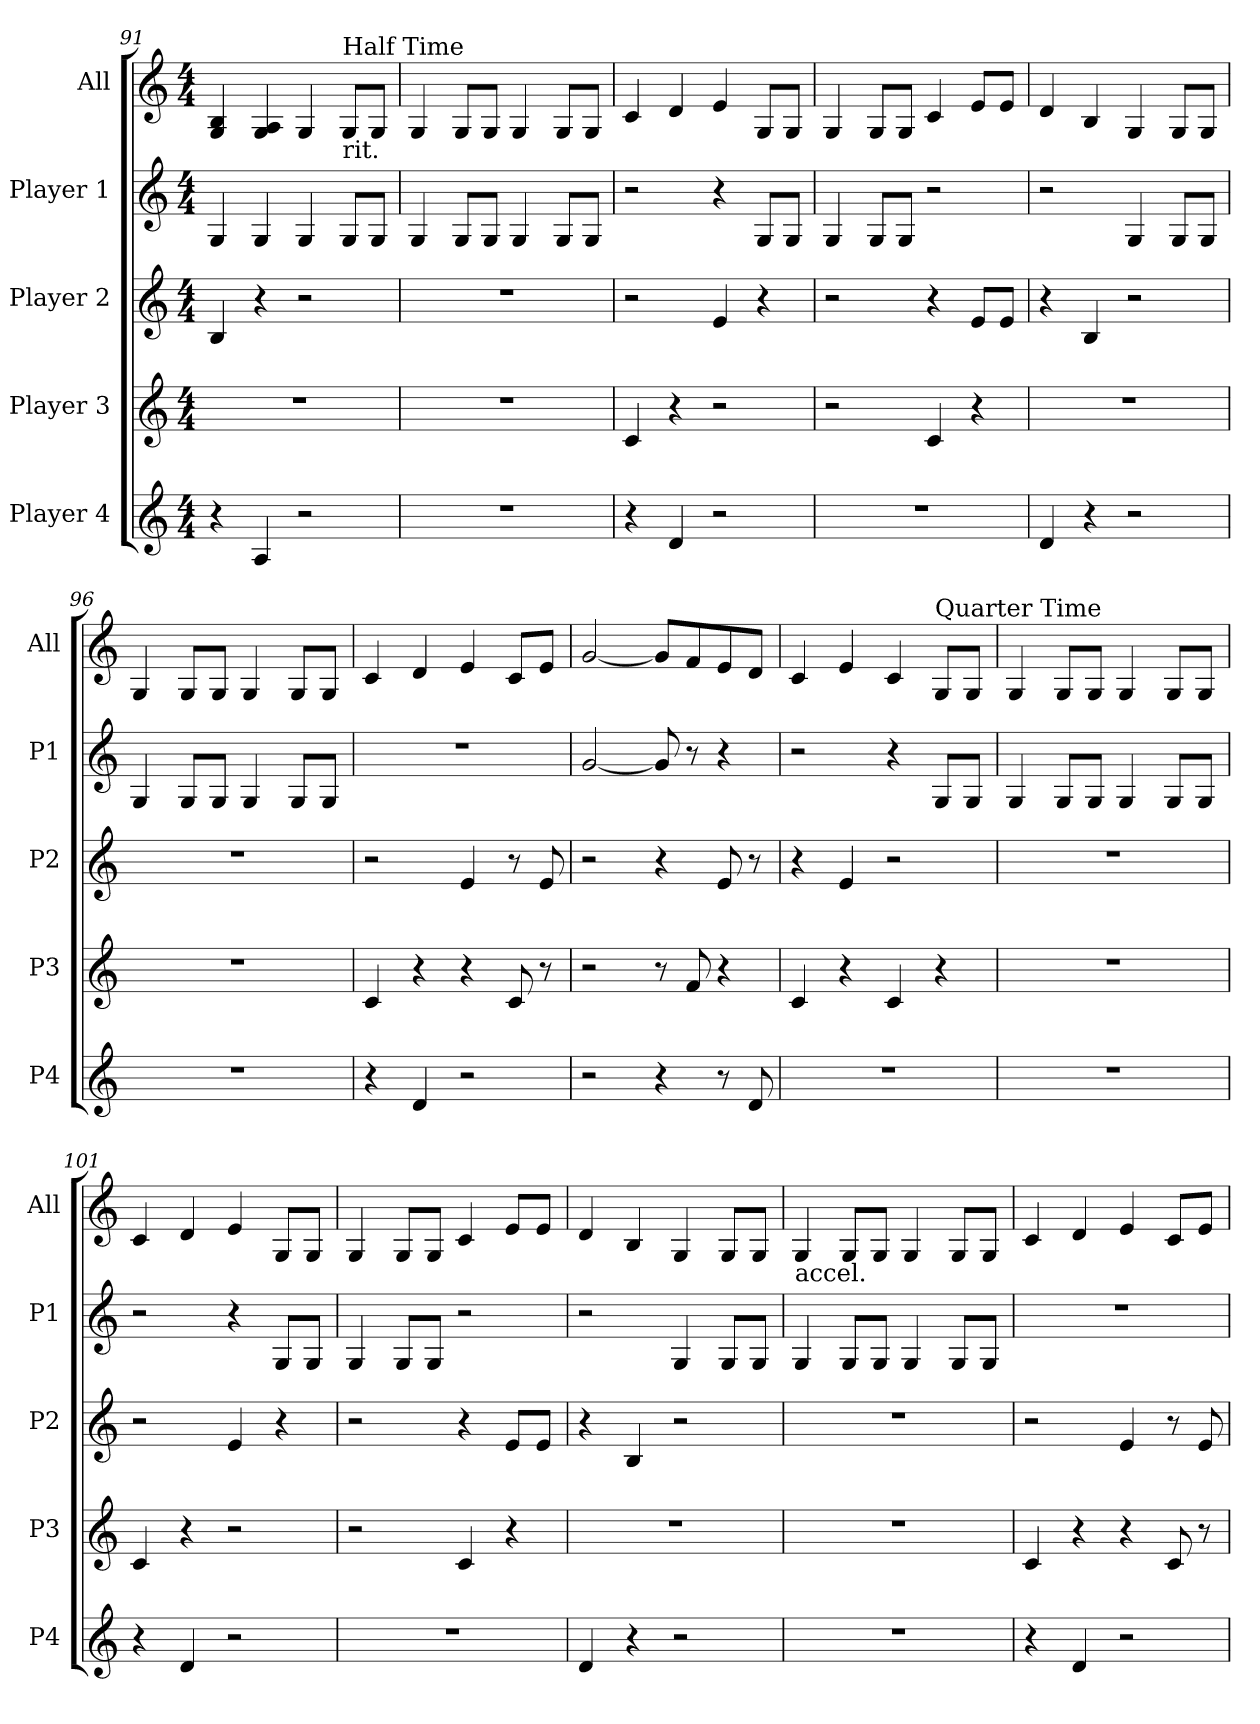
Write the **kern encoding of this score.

**kern	**kern	**kern	**kern	**kern
*part5	*part4	*part3	*part2	*part1
*staff5	*staff4	*staff3	*staff2	*staff1
*I"Player 4	*I"Player 3	*I"Player 2	*I"Player 1	*I"All
*I'P4	*I'P3	*I'P2	*I'P1	*I'All
*clefG2	*clefG2	*clefG2	*clefG2	*clefG2
*k[]	*k[]	*k[]	*k[]	*k[]
*M4/4	*M4/4	*M4/4	*M4/4	*M4/4
=91	=91	=91	=91	=91
4r	1r	4B/	4G/	4G/ 4B/
4A/	.	4r	4G/	4G/ 4A/
2r	.	2r	4G/	4GZ/
*	*	*	*	*MM120
!	!	!	!	!LO:TX:t=Half Time
!	!	!	!	!LO:TX:b:t=rit.
.	.	.	8G/L	8G/L
.	.	.	8G/J	8G/J
=92	=92	=92	=92	=92
*	*	*	*	*MM115
1r	1r	1r	4G/	4G/
.	.	.	8G/L	8G/L
.	.	.	8G/J	8G/J
*	*	*	*	*MM110
.	.	.	4G/	4G/
.	.	.	8G/L	8G/L
.	.	.	8G/J	8G/J
=93	=93	=93	=93	=93
*	*	*	*	*MM105
4r	4c/	2r	2r	4c/
4d/	4r	.	.	4d/
*	*	*	*	*MM100
2r	2r	4e/	4r	4e/
.	.	4r	8G/L	8G/L
.	.	.	8G/J	8G/J
=94	=94	=94	=94	=94
*	*	*	*	*MM95
1r	2r	2r	4G/	4G/
.	.	.	8G/L	8G/L
.	.	.	8G/J	8G/J
*	*	*	*	*MM90
.	4c/	4r	2r	4c/
.	4r	8e/L	.	8e/L
.	.	8e/J	.	8e/J
=95	=95	=95	=95	=95
*	*	*	*	*MM85
4d/	1r	4r	2r	4d/
4r	.	4B/	.	4B/
*	*	*	*	*MM80
2r	.	2r	4G/	4G/
.	.	.	8G/L	8G/L
.	.	.	8G/J	8G/J
!!LO:PB:g=z
=96	=96	=96	=96	=96
*	*	*	*	*MM75
1r	1r	1r	4G/	4G/
.	.	.	8G/L	8G/L
.	.	.	8G/J	8G/J
*	*	*	*	*MM70
.	.	.	4G/	4G/
.	.	.	8G/L	8G/L
.	.	.	8G/J	8G/J
=97	=97	=97	=97	=97
*	*	*	*	*MM65
4r	4c/	2r	1r	4c/
4d/	4r	.	.	4d/
2r	4r	4e/	.	4e/
.	8c/	8r	.	8c/L
.	8r	8e/	.	8e/J
=98	=98	=98	=98	=98
*	*	*	*	*MM60
2r	2r	2r	[2g/	[2g/
4r	8r	4r	8g/]	8g/L]
.	8f/	.	8r	8f/
8r	4r	8e/	4r	8e/
8d/	.	8r	.	8d/J
=99	=99	=99	=99	=99
1r	4c/	4r	2r	4c/
.	4r	4e/	.	4e/
.	4c/	2r	4r	4c/
*	*	*	*	*MM60
!	!	!	!	!LO:TX:a:t=Quarter Time
.	4r	.	8G/L	8G/L
.	.	.	8G/J	8G/J
=100	=100	=100	=100	=100
1r	1r	1r	4G/	4G/
.	.	.	8G/L	8G/L
.	.	.	8G/J	8G/J
.	.	.	4G/	4G/
.	.	.	8G/L	8G/L
.	.	.	8G/J	8G/J
=101	=101	=101	=101	=101
4r	4c/	2r	2r	4c/
4d/	4r	.	.	4d/
2r	2r	4e/	4r	4e/
.	.	4r	8G/L	8G/L
.	.	.	8G/J	8G/J
!!LO:LB:g=z
=102	=102	=102	=102	=102
1r	2r	2r	4G/	4G/
.	.	.	8G/L	8G/L
.	.	.	8G/J	8G/J
.	4c/	4r	2r	4c/
.	4r	8e/L	.	8e/L
.	.	8e/J	.	8e/J
=103	=103	=103	=103	=103
4d/	1r	4r	2r	4d/
4r	.	4B/	.	4B/
2r	.	2r	4G/	4G/
.	.	.	8G/L	8G/L
.	.	.	8G/J	8G/J
=104	=104	=104	=104	=104
*	*	*	*	*MM70
!	!	!	!	!LO:TX:b:t=accel.
1r	1r	1r	4G/	4G/
.	.	.	8G/L	8G/L
.	.	.	8G/J	8G/J
.	.	.	4G/	4G/
.	.	.	8G/L	8G/L
.	.	.	8G/J	8G/J
=105	=105	=105	=105	=105
*	*	*	*	*MM80
4r	4c/	2r	1r	4c/
4d/	4r	.	.	4d/
2r	4r	4e/	.	4e/
.	8c/	8r	.	8c/L
.	8r	8e/	.	8e/J
=	=	=	=	=
*-	*-	*-	*-	*-
